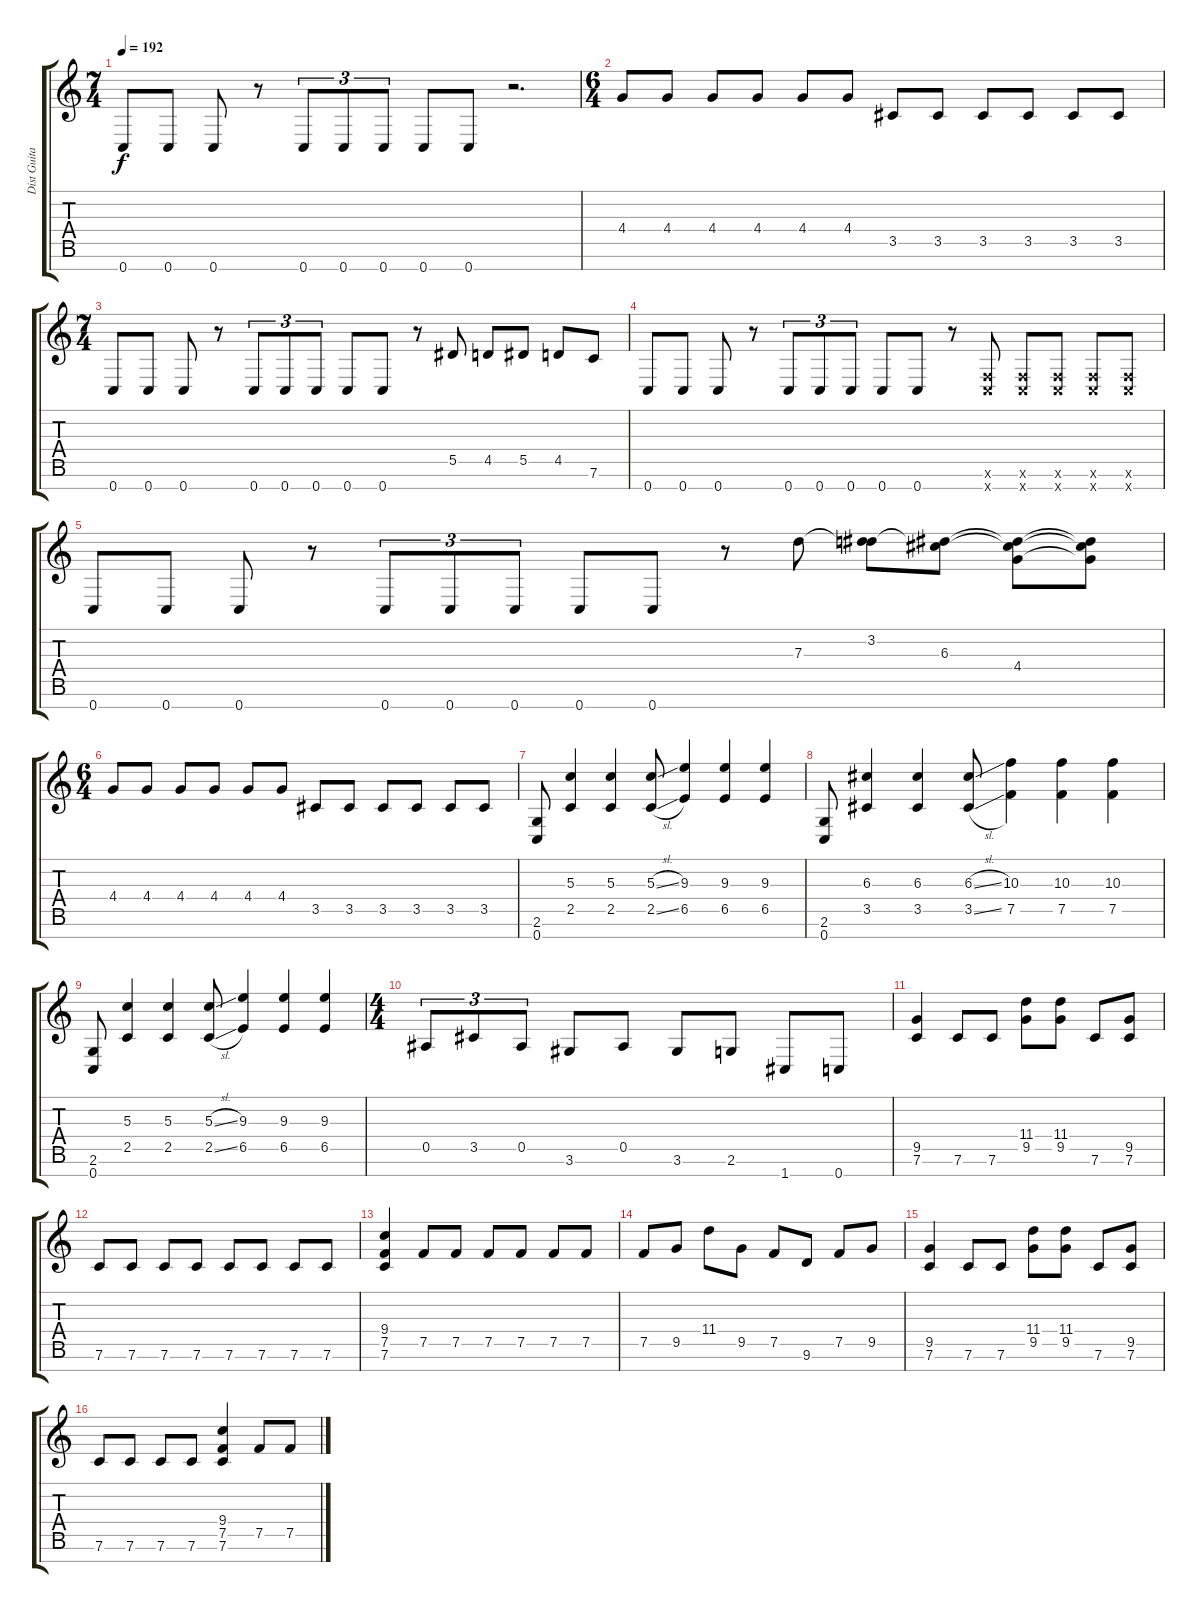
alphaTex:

\track ("Dist Guitar 2" "Dist Guita") {instrument distortionguitar}
\staff {score tabs}
\tuning (F4 C4 G3 Eb3 Bb2 F2 C2) {hide}
\ts (7 4)
\tempo 192
\clef g2
\ks c
0.7.8{dy f} 0.7.8 0.7.8 r.8 0.7.8{tu (3 2)} 0.7.8{tu (3 2)} 0.7.8{tu (3 2)} 0.7.8 0.7.8 r.2{d} |
\ts (6 4)
4.4.8 4.4.8 4.4.8 4.4.8 4.4.8 4.4.8 3.5.8 3.5.8 3.5.8 3.5.8 3.5.8 3.5.8 |
\ts (7 4)
0.7.8 0.7.8 0.7.8 r.8 0.7.8{tu (3 2)} 0.7.8{tu (3 2)} 0.7.8{tu (3 2)} 0.7.8 0.7.8 r.8 5.5.8 4.5.8 5.5.8 4.5.8 7.6.8 |
0.7.8 0.7.8 0.7.8 r.8 0.7.8{tu (3 2)} 0.7.8{tu (3 2)} 0.7.8{tu (3 2)} 0.7.8 0.7.8 r.8 (0.6{x} 0.7{x}).8 (0.6{x} 0.7{x}).8 (0.6{x} 0.7{x}).8 (0.6{x} 0.7{x}).8 (0.6{x} 0.7{x}).8 |
0.7.8 0.7.8 0.7.8 r.8 0.7.8{tu (3 2)} 0.7.8{tu (3 2)} 0.7.8{tu (3 2)} 0.7.8 0.7.8 r.8 7.3.8 (3.2 7.3{t}).8 (3.2{t} 6.3).8 (3.2{t} 6.3{t} 4.4).8 (3.2{t} 6.3{t} 4.4{t}).8 |
\ts (6 4)
4.4.8 4.4.8 4.4.8 4.4.8 4.4.8 4.4.8 3.5.8 3.5.8 3.5.8 3.5.8 3.5.8 3.5.8 |
(2.6 0.7).8 (5.3 2.5).4 (5.3 2.5).4 (5.3{sl} 2.5{sl}).8 (9.3 6.5).4 (9.3 6.5).4 (9.3 6.5).4 |
(2.6 0.7).8 (6.3 3.5).4 (6.3 3.5).4 (6.3{sl} 3.5{sl}).8 (10.3 7.5).4 (10.3 7.5).4 (10.3 7.5).4 |
(2.6 0.7).8 (5.3 2.5).4 (5.3 2.5).4 (5.3{sl} 2.5{sl}).8 (9.3 6.5).4 (9.3 6.5).4 (9.3 6.5).4 |
\ts (4 4)
0.5.8{tu (3 2)} 3.5.8{tu (3 2)} 0.5.8{tu (3 2)} 3.6.8 0.5.8 3.6.8 2.6.8 1.7.8 0.7.8 |
(9.5 7.6).4 7.6.8 7.6.8 (11.4 9.5).8 (11.4 9.5).8 7.6.8 (9.5 7.6).8 |
7.6.8 7.6.8 7.6.8 7.6.8 7.6.8 7.6.8 7.6.8 7.6.8 |
(9.4 7.5 7.6).4 7.5.8 7.5.8 7.5.8 7.5.8 7.5.8 7.5.8 |
7.5.8 9.5.8 11.4.8 9.5.8 7.5.8 9.6.8 7.5.8 9.5.8 |
(9.5 7.6).4 7.6.8 7.6.8 (11.4 9.5).8 (11.4 9.5).8 7.6.8 (9.5 7.6).8 |
7.6.8 7.6.8 7.6.8 7.6.8 (9.4 7.5 7.6).4 7.5.8 7.5.8
